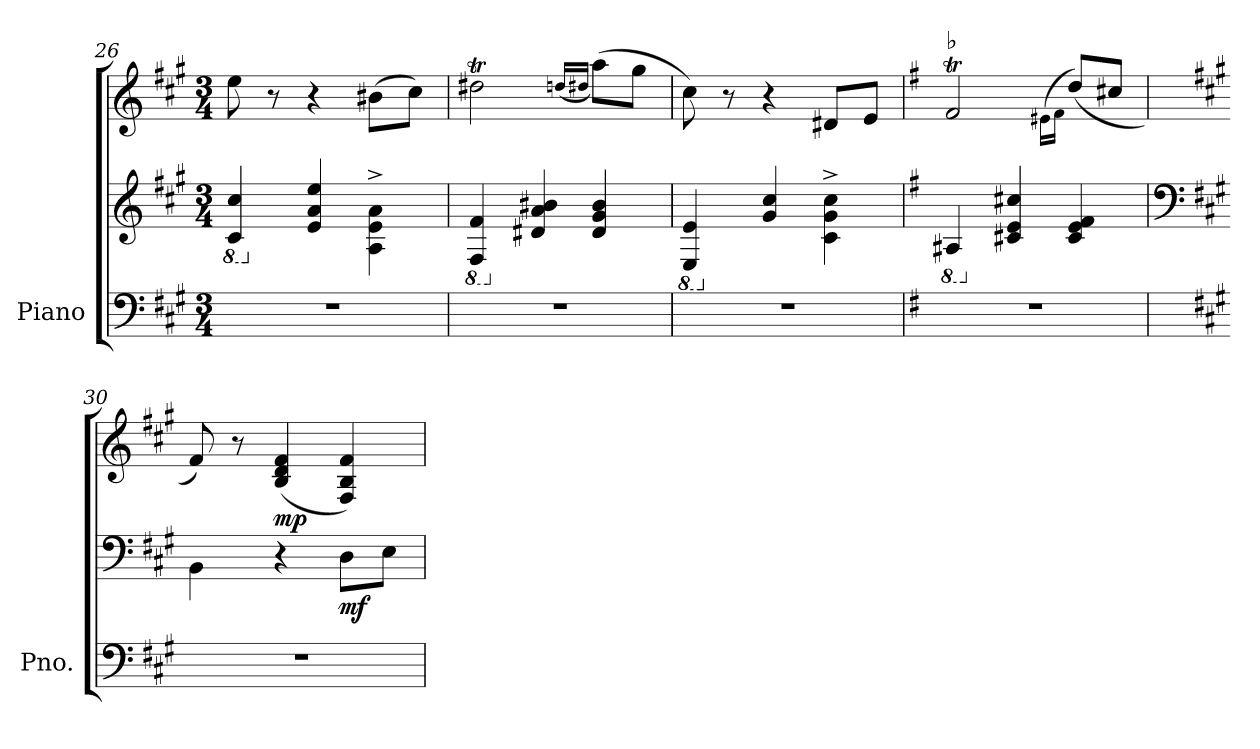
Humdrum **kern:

**kern	**kern	**kern	**dynam
*part1	*part1	*part1	*part1
*staff3	*staff2	*staff1	*staff1/2/3
*I"Piano	*	*	*
*I'Pno.	*	*	*
*clefF4	*clefG2	*clefG2	*
*k[f#c#g#]	*k[f#c#g#]	*k[f#c#g#]	*
*M3/4	*M3/4	*M3/4	*
*	*8ba	*	*
=26	=26	=26	=26
2.r	4C#/ 4c#/	8ee\	.
.	.	8r	.
*	*X8ba	*	*
.	4e/ 4a/ 4ee/	4r	.
.	4A\^ 4e\^ 4a\^	(>8b#X\L	.
.	.	8cc#\J)	.
=27	=27	=27	=27
*	*8ba	*	*
2.r	4FF#/ 4F#/	2dd#Xt\	.
*	*X8ba	*	*
.	4d#X/ 4a/ 4b#X/	.	.
.	.	(<16qddn/LL	.
.	.	16qdd#X/JJ	.
.	4d#/ 4g#/ 4b#/	(>8aa\L)	.
.	.	8gg#\J	.
=28	=28	=28	=28
*	*8ba	*	*
2.r	4EE/ 4E/	8cc#\)	.
.	.	8r	.
*	*X8ba	*	*
.	4g#/ 4cc#/	4r	.
.	4c#\^ 4g#\^ 4cc#\^	8d#X/L	.
.	.	8e/J	.
=29	=29	=29	=29
*k[f#]	*k[f#]	*k[f#]	*
*	*8ba	*	*
!	!	!LO:TX:a:t=♭	!
2.r	4AA#X/	2f#t/	.
*	*X8ba	*	*
.	4c#X/ 4e/ 4cc#X/	.	.
.	.	(<16qe#X\LL	.
.	.	16qf#\JJ	.
.	4c#/ 4e/ 4f#/	(<8dd/L)	.
.	.	8cc#X/J	.
=30	=30	=30	=30
*	*clefF4	*	*
*k[f#c#g#]	*k[f#c#g#]	*k[f#c#g#]	*
2.r	4BB\	8f#/)	.
.	.	8r	.
!	!	!	!LO:DY:b
.	4r	(<4B/ 4d/ 4f#/	mp
!	!	!	!LO:DY:b=2
.	8D\L	4F#/ 4B/ 4f#/)	mf
.	8E\J	.	.
=	=	=	=
*-	*-	*-	*-
